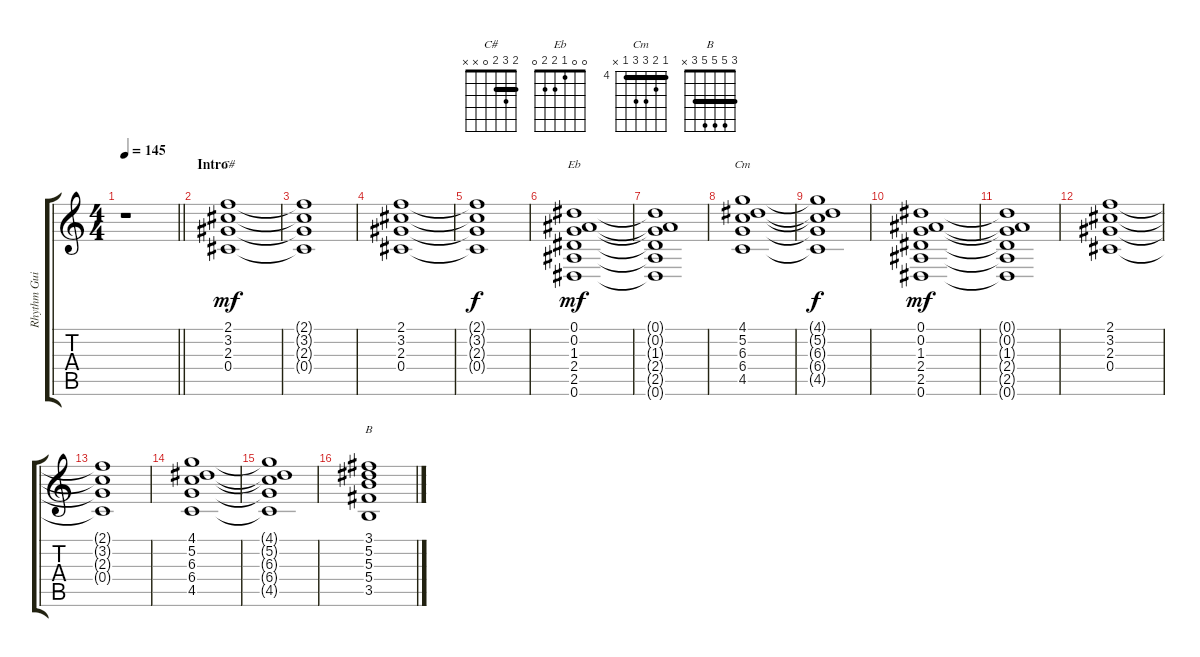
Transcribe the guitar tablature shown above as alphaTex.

\track ("Rhythm Guitar" "Rhythm Gui") {instrument electricguitarjazz}
\staff {score tabs}
\tuning (Eb4 Bb3 Gb3 Db3 Ab2 Eb2) {hide}
\chord ("C#" 2 3 2 0 x x) {barre 2}
\chord ("Eb" 0 0 1 2 2 0)
\chord ("Cm" 4 5 6 6 4 x) {firstfret 4 barre 4}
\chord ("B" 3 5 5 5 3 x) {barre 3}
\ts (4 4)
\tempo 145
\clef g2
\barLineRight lightlight
\ks c
r.1{dy mf instrument electricguitarjazz} |
\section ("" "Intro")
(2.1 3.2 2.3 0.4).1{ch "C#"} |
(2.1{t} 3.2{t} 2.3{t} 0.4{t}).1 |
(2.1 3.2 2.3 0.4).1 |
(2.1{t} 3.2{t} 2.3{t} 0.4{t}).1{dy f} |
(0.1 0.2 1.3 2.4 2.5 0.6).1{ch "Eb" dy mf} |
(0.1{t} 0.2{t} 1.3{t} 2.4{t} 2.5{t} 0.6{t}).1 |
(4.1 5.2 6.3 6.4 4.5).1{ch "Cm"} |
(4.1{t} 5.2{t} 6.3{t} 6.4{t} 4.5{t}).1{dy f} |
(0.1 0.2 1.3 2.4 2.5 0.6).1{dy mf} |
(0.1{t} 0.2{t} 1.3{t} 2.4{t} 2.5{t} 0.6{t}).1 |
(2.1 3.2 2.3 0.4).1 |
(2.1{t} 3.2{t} 2.3{t} 0.4{t}).1 |
(4.1 5.2 6.3 6.4 4.5).1 |
(4.1{t} 5.2{t} 6.3{t} 6.4{t} 4.5{t}).1 |
(3.1 5.2 5.3 5.4 3.5).1{ch "B"}
